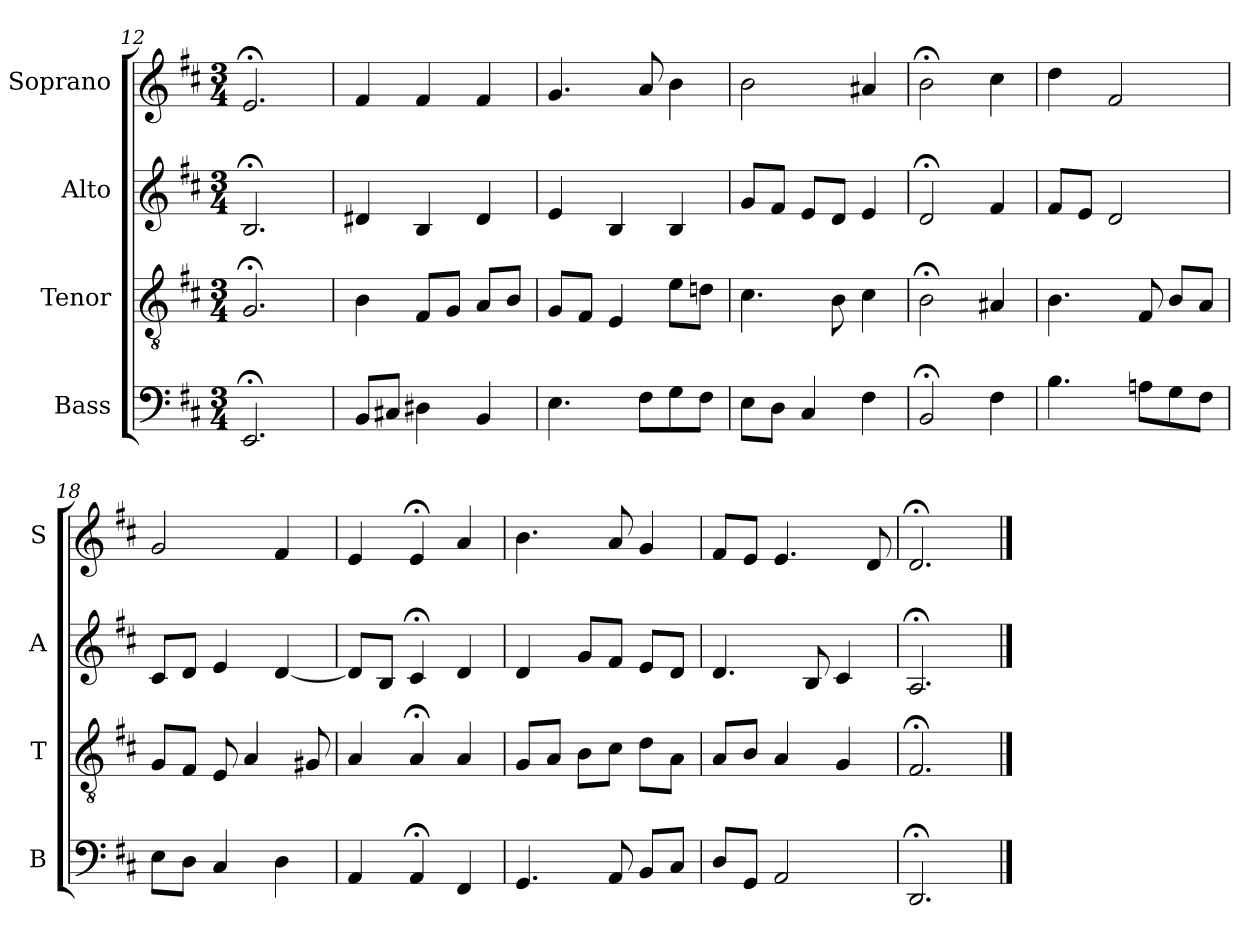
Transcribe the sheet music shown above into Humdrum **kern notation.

**kern	**kern	**kern	**kern
*part4	*part3	*part2	*part1
*staff4	*staff3	*staff2	*staff1
*I"Bass	*I"Tenor	*I"Alto	*I"Soprano
*I'B	*I'T	*I'A	*I'S
*clefF4	*clefGv2	*clefG2	*clefG2
*k[f#c#]	*k[f#c#]	*k[f#c#]	*k[f#c#]
*D:	*D:	*D:	*D:
*M3/4	*M3/4	*M3/4	*M3/4
=12	=12	=12	=12
2.EE;<	2.G;<i	2.B;<	2.e;<i
=13	=13	=13	=13
8BBL	4Bi	4d#X	4f#i
8C#XJ	.	.	.
4D#X	8F#L	4B	4f#
.	8GJ	.	.
4BB	8AL	4d#	4f#
.	8BJ	.	.
=14	=14	=14	=14
4.E	8GL	4e	4.g
.	8F#J	.	.
.	4E	4B	.
8F#L	.	.	8a
8G	8eL	4B	4b
8F#J	8dnJ	.	.
=15	=15	=15	=15
8EL	4.c#	8gL	2b
8DJ	.	8f#J	.
4C#	.	8eL	.
.	8B	8dJ	.
4F#	4c#	4e	4a#X
=16	=16	=16	=16
2BB;<	2B;<	2d;<i	2b;<i
4F#	4A#X	4f#i	4cc#i
=17	=17	=17	=17
4.B	4.B	8f#L	4dd
.	.	8eJ	.
.	.	2d	2f#
8AnL	8F#	.	.
8G	8BL	.	.
8F#J	8AJ	.	.
=18	=18	=18	=18
8EL	8GL	8c#L	2g
8DJ	8F#J	8dJ	.
4C#	8E	4e	.
.	4A	.	.
4D	.	[4d	4f#
.	8G#X	.	.
=19	=19	=19	=19
4AA	4A	8dL]	4ei
.	.	8BJ	.
4AA;<	4A;<	4c#;<i	4e;<i
4FF#	4A	4di	4ai
=20	=20	=20	=20
4.GG	8GL	4d	4.b
.	8AJ	.	.
.	8BL	8gL	.
8AA	8c#J	8f#J	8a
8BBL	8dL	8eL	4g
8C#J	8AJ	8dJ	.
=21	=21	=21	=21
8DL	8AL	4.d	8f#L
8GGJ	8BJ	.	8eJ
2AA	4A	.	4.e
.	.	8B	.
.	4G	4c#	.
.	.	.	8d
=22	=22	=22	=22
2.DD;<	2.F#;<	2.A;<	2.d;<
==	==	==	==
*-	*-	*-	*-
